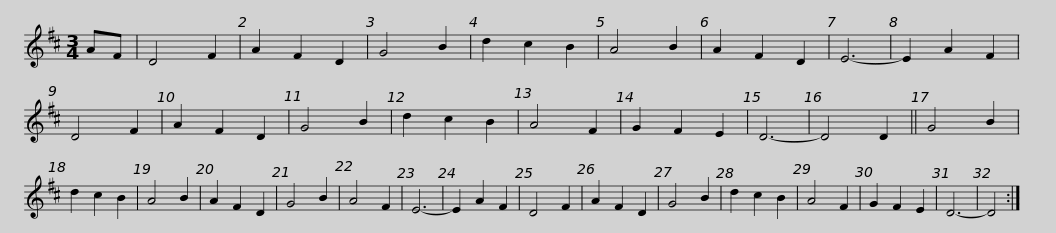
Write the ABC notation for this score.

X:1
L:1/8
M:3/4
I:linebreak $
K:D
V:1 treble
V:1
 AF | D4 F2 | A2 F2 D2 | G4 B2 | d2 c2 B2 | %5
 A4 B2 | A2 F2 D2 | E6- | E2 A2 F2 | D4 F2 | %10
 A2 F2 D2 | G4 B2 | d2 c2 B2 | A4 F2 | G2 F2 E2 |$ %15
 D6- | D4 D2 || G4 B2 | d2 c2 B2 | A4 B2 | %20
 A2 F2 D2 | G4 B2 | A4 F2 | E6- | E2 A2 F2 | %25
 D4 F2 | A2 F2 D2 | G4 B2 | d2 c2 B2 | A4 F2 |$ %30
 G2 F2 E2 | D6- | D4 :| %33
